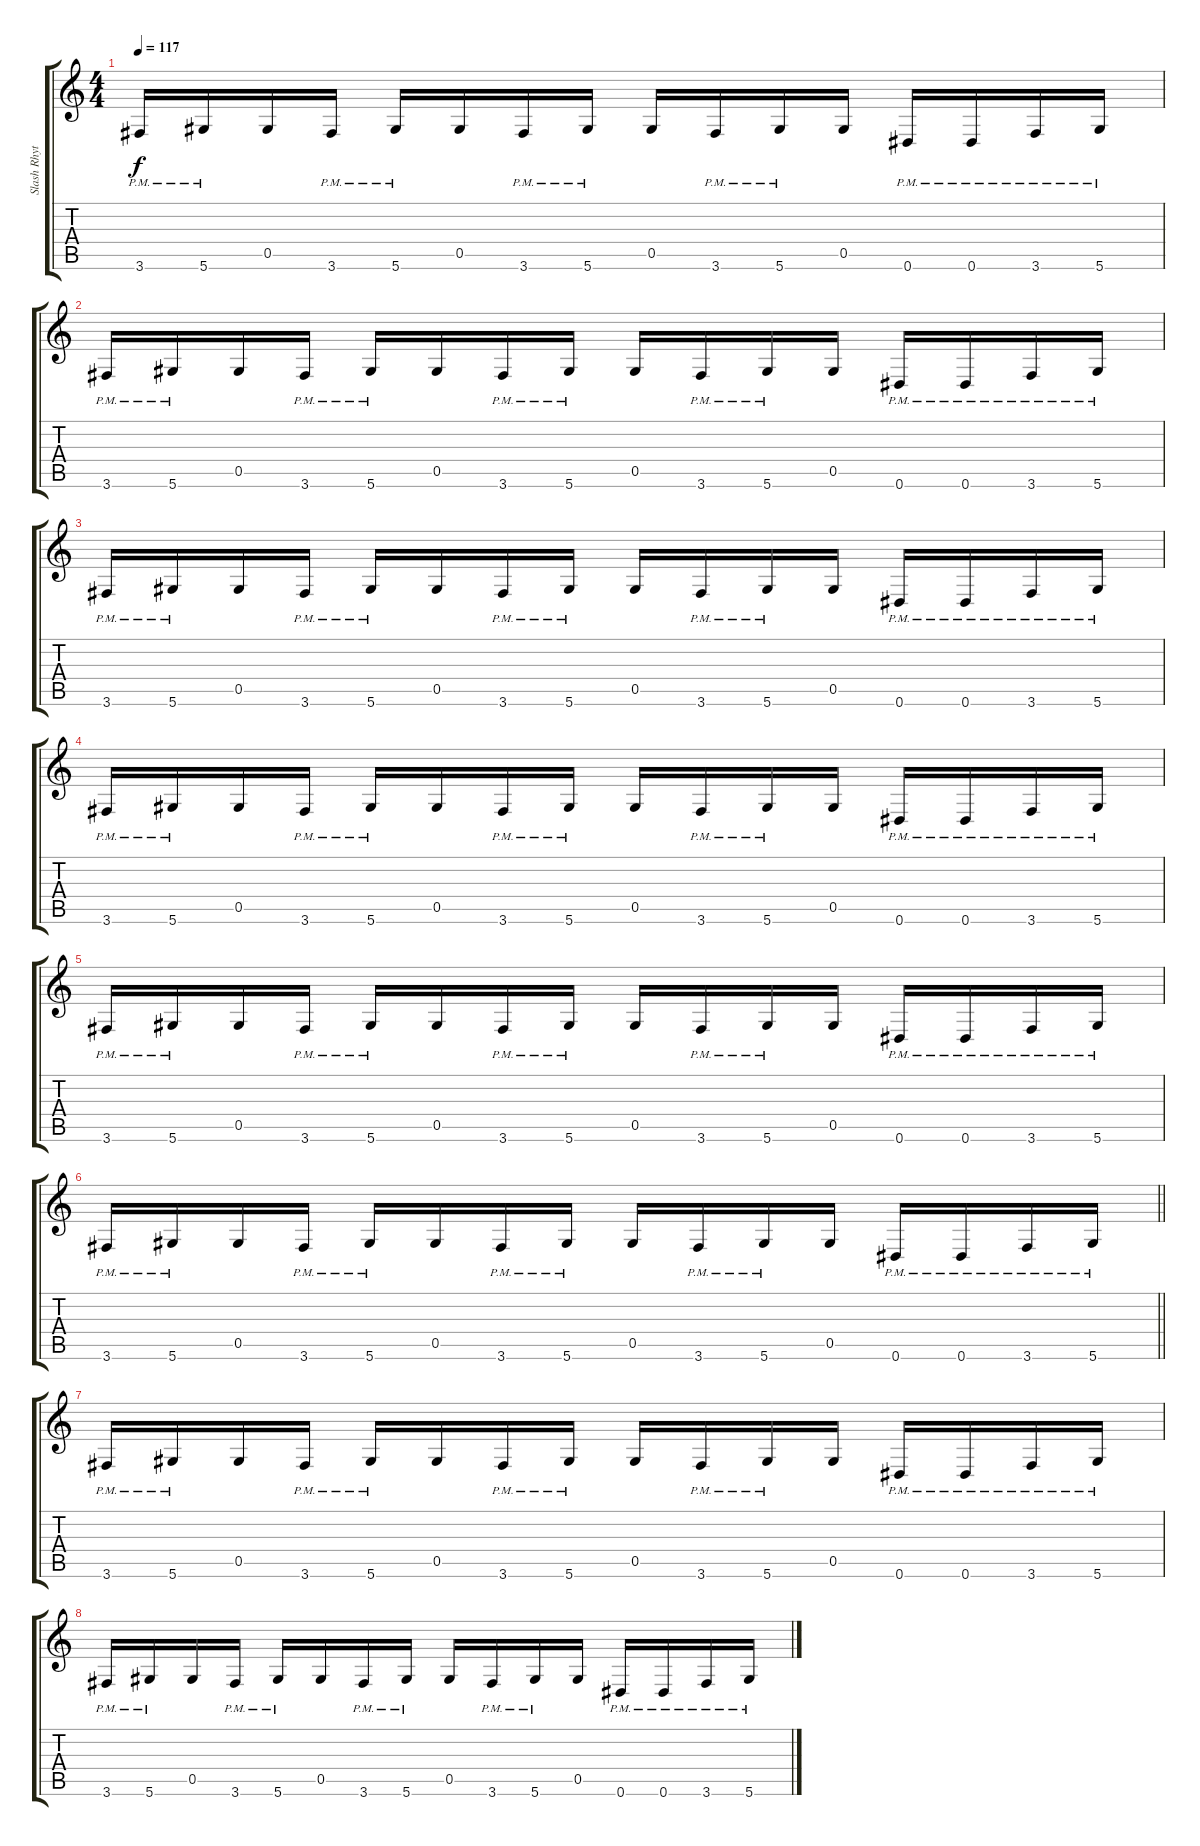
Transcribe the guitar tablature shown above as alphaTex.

\track ("Slash Rhythm" "Slash Rhyt") {instrument electricguitarclean}
\staff {score tabs}
\tuning (Eb4 Bb3 Gb3 Db3 Ab2 Eb2) {hide}
\ts (4 4)
\tempo 117
\clef g2
\ks c
3.6{pm}.16{dy f} 5.6{pm}.16 0.5.16 3.6{pm}.16 5.6{pm}.16 0.5.16 3.6{pm}.16 5.6{pm}.16 0.5.16 3.6{pm}.16 5.6{pm}.16 0.5.16 0.6{pm}.16 0.6{pm}.16 3.6{pm}.16 5.6{pm}.16 |
3.6{pm}.16 5.6{pm}.16 0.5.16 3.6{pm}.16 5.6{pm}.16 0.5.16 3.6{pm}.16 5.6{pm}.16 0.5.16 3.6{pm}.16 5.6{pm}.16 0.5.16 0.6{pm}.16 0.6{pm}.16 3.6{pm}.16 5.6{pm}.16 |
3.6{pm}.16 5.6{pm}.16 0.5.16 3.6{pm}.16 5.6{pm}.16 0.5.16 3.6{pm}.16 5.6{pm}.16 0.5.16 3.6{pm}.16 5.6{pm}.16 0.5.16 0.6{pm}.16 0.6{pm}.16 3.6{pm}.16 5.6{pm}.16 |
3.6{pm}.16 5.6{pm}.16 0.5.16 3.6{pm}.16 5.6{pm}.16 0.5.16 3.6{pm}.16 5.6{pm}.16 0.5.16 3.6{pm}.16 5.6{pm}.16 0.5.16 0.6{pm}.16 0.6{pm}.16 3.6{pm}.16 5.6{pm}.16 |
3.6{pm}.16 5.6{pm}.16 0.5.16 3.6{pm}.16 5.6{pm}.16 0.5.16 3.6{pm}.16 5.6{pm}.16 0.5.16 3.6{pm}.16 5.6{pm}.16 0.5.16 0.6{pm}.16 0.6{pm}.16 3.6{pm}.16 5.6{pm}.16 |
\barLineRight lightlight
3.6{pm}.16 5.6{pm}.16 0.5.16 3.6{pm}.16 5.6{pm}.16 0.5.16 3.6{pm}.16 5.6{pm}.16 0.5.16 3.6{pm}.16 5.6{pm}.16 0.5.16 0.6{pm}.16 0.6{pm}.16 3.6{pm}.16 5.6{pm}.16 |
3.6{pm}.16 5.6{pm}.16 0.5.16 3.6{pm}.16 5.6{pm}.16 0.5.16 3.6{pm}.16 5.6{pm}.16 0.5.16 3.6{pm}.16 5.6{pm}.16 0.5.16 0.6{pm}.16 0.6{pm}.16 3.6{pm}.16 5.6{pm}.16 |
3.6{pm}.16 5.6{pm}.16 0.5.16 3.6{pm}.16 5.6{pm}.16 0.5.16 3.6{pm}.16 5.6{pm}.16 0.5.16 3.6{pm}.16 5.6{pm}.16 0.5.16 0.6{pm}.16 0.6{pm}.16 3.6{pm}.16 5.6{pm}.16
